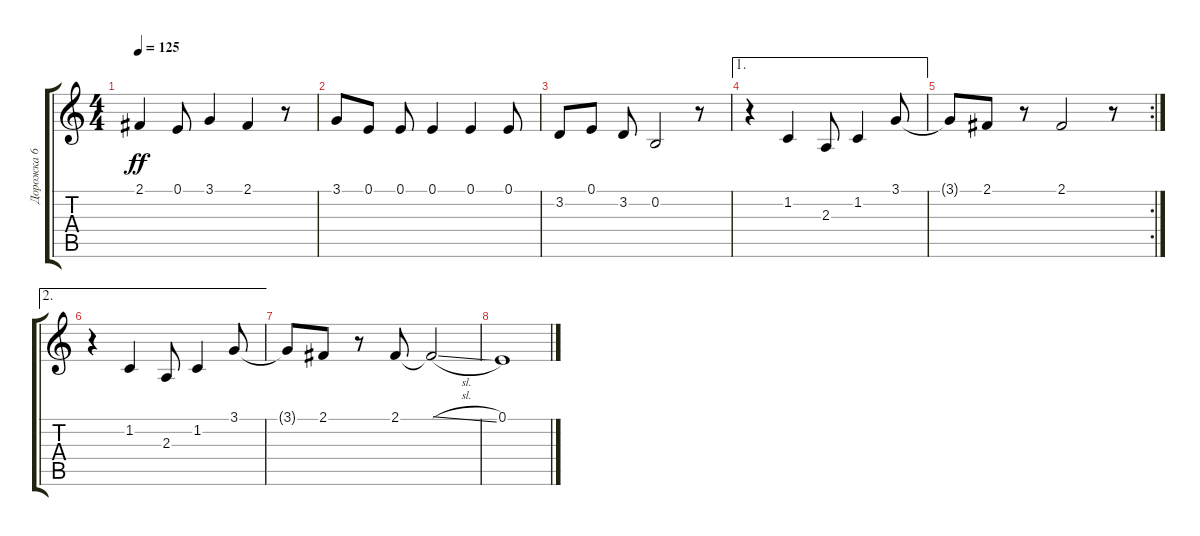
\track ("Дорожка 6" "Дорожка 6") {instrument lead6voice}
\staff {score tabs}
\tuning (E4 B3 G3 D3 A2 E2) {hide}
\ts (4 4)
\tempo 125
\clef g2
\ks c
2.1.4{dy ff} 0.1.8 3.1.4 2.1.4 r.8 |
3.1.8 0.1.8 0.1.8 0.1.4 0.1.4 0.1.8 |
3.2.8 0.1.8 3.2.8 0.2.2 r.8 |
\ae 1
r.4 1.2.4 2.3.8 1.2.4 3.1.8 |
\rc 2
3.1{t}.8 2.1.8 r.8 2.1.2 r.8 |
\ae 2
r.4 1.2.4 2.3.8 1.2.4 3.1.8 |
3.1{t}.8 2.1.8 r.8 2.1.8 2.1{sl t}.2 |
0.1.1
